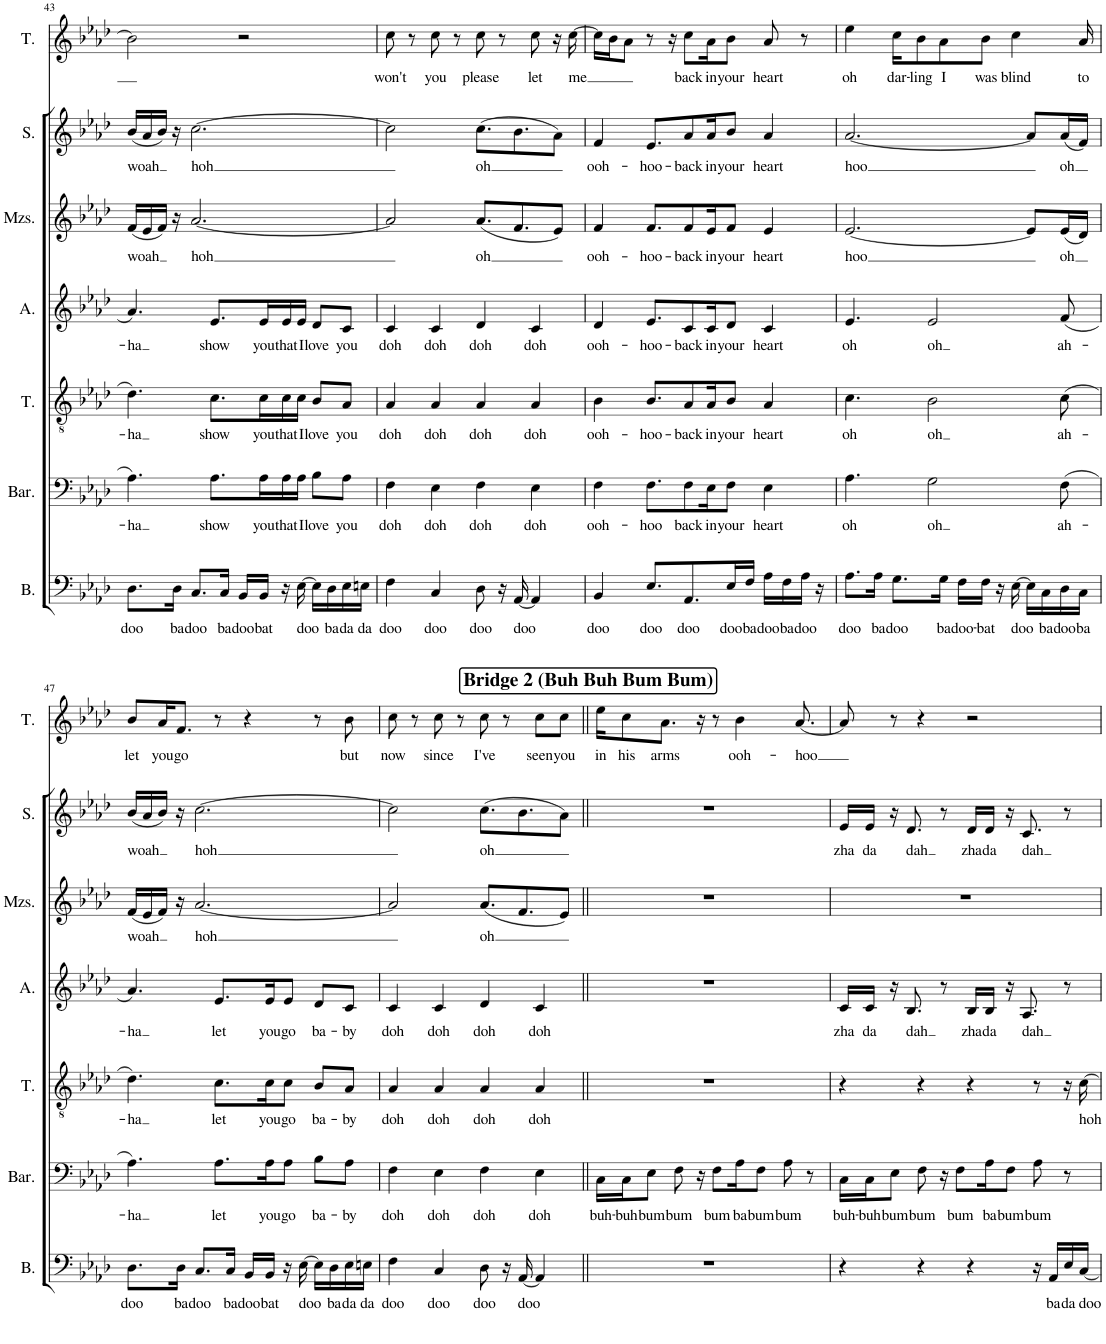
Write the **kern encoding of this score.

**kern	**text	**kern	**text	**kern	**text	**kern	**text	**kern	**text	**kern	**text	**kern	**text
*part7	*part7	*part6	*part6	*part5	*part5	*part4	*part4	*part3	*part3	*part2	*part2	*part1	*part1
*staff7	*staff7	*staff6	*staff6	*staff5	*staff5	*staff4	*staff4	*staff3	*staff3	*staff2	*staff2	*staff1	*staff1
*I"Bass	*	*I"Baritone	*	*I"Tenor	*	*I"Alto	*	*I"Mezzo-soprano	*	*I"Soprano	*	*I"&quot;Tenor&quot;	*
*I'B.	*	*I'Bar.	*	*I'T.	*	*I'A.	*	*I'Mzs.	*	*I'S.	*	*I'T.	*
!!LO:PB:g=z
*clefF4	*	*clefF4	*	*clefGv2	*	*clefG2	*	*clefG2	*	*clefG2	*	*clefG2	*
*k[b-e-a-d-]	*	*k[b-e-a-d-]	*	*k[b-e-a-d-]	*	*k[b-e-a-d-]	*	*k[b-e-a-d-]	*	*k[b-e-a-d-]	*	*k[b-e-a-d-]	*
*M4/4	*	*M4/4	*	*M4/4	*	*M4/4	*	*M4/4	*	*M4/4	*	*M4/4	*
=43	=43	=43	=43	=43	=43	=43	=43	=43	=43	=43	=43	=43	=43
!	!LO:LY:b	!	!LO:LY:b	!	!LO:LY:b	!	!LO:LY:b	!	!LO:LY:b	!	!LO:LY:b	!	!
8.D-\L	doo	4.A-\	ha	4.d-\	ha	4.a-/	ha	(16f/LL	woah	(16b-/LL	woah	2b-\]	.
.	.	.	.	.	.	.	.	16e-/	.	16a-/	.	.	.
.	.	.	.	.	.	.	.	16f/JJ)	.	16b-/JJ)	.	.	.
!	!LO:LY:b	!	!	!	!	!	!	!	!	!	!	!	!
16D-\Jk	ba	.	.	.	.	.	.	16r	.	16r	.	.	.
!	!LO:LY:b	!	!	!	!	!	!	!	!LO:LY:b	!	!LO:LY:b	!	!
8.C/L	doo	.	.	.	.	.	.	[2.a-/	hoh	[2.cc\	hoh	.	.
!	!	!	!LO:LY:b	!	!LO:LY:b	!	!LO:LY:b	!	!	!	!	!	!
.	.	8.A-\L	show	8.c\L	show	8.e-/L	show	.	.	.	.	.	.
!	!LO:LY:b	!	!	!	!	!	!	!	!	!	!	!	!
16C/Jk	ba	.	.	.	.	.	.	.	.	.	.	.	.
!	!LO:LY:b	!	!	!	!	!	!	!	!	!	!	!	!
16BB-/LL	doo	.	.	.	.	.	.	.	.	.	.	2r	.
!	!LO:LY:b	!	!LO:LY:b	!	!LO:LY:b	!	!LO:LY:b	!	!	!	!	!	!
16BB-/JJ	bat	16A-\L	you	16c\L	you	16e-/L	you	.	.	.	.	.	.
!	!	!	!LO:LY:b	!	!LO:LY:b	!	!LO:LY:b	!	!	!	!	!	!
16r	.	16A-\	that	16c\	that	16e-/	that	.	.	.	.	.	.
!	!LO:LY:b	!	!LO:LY:b	!	!LO:LY:b	!	!LO:LY:b	!	!	!	!	!	!
[16E-\	doo	16A-\JJ	I	16c\JJ	I	16e-/JJ	I	.	.	.	.	.	.
!	!	!	!LO:LY:b	!	!LO:LY:b	!	!LO:LY:b	!	!	!	!	!	!
16E-\LL]	.	8B-\L	love	8B-/L	love	8d-/L	love	.	.	.	.	.	.
!	!LO:LY:b	!	!	!	!	!	!	!	!	!	!	!	!
16D-\	ba	.	.	.	.	.	.	.	.	.	.	.	.
!	!LO:LY:b	!	!LO:LY:b	!	!LO:LY:b	!	!LO:LY:b	!	!	!	!	!	!
16E-\	da	8A-\J	you	8A-/J	you	8c/J	you	.	.	.	.	.	.
!	!LO:LY:b	!	!	!	!	!	!	!	!	!	!	!	!
16En\JJ	da	.	.	.	.	.	.	.	.	.	.	.	.
=44	=44	=44	=44	=44	=44	=44	=44	=44	=44	=44	=44	=44	=44
!	!LO:LY:b	!	!LO:LY:b	!	!LO:LY:b	!	!LO:LY:b	!	!	!	!	!	!LO:LY:b
4F\	doo	4F\	doh	4A-/	doh	4c/	doh	2a-/]	.	2cc\]	.	8cc\	won't
.	.	.	.	.	.	.	.	.	.	.	.	8r	.
!	!LO:LY:b	!	!LO:LY:b	!	!LO:LY:b	!	!LO:LY:b	!	!	!	!	!	!LO:LY:b
4C/	doo	4E-\	doh	4A-/	doh	4c/	doh	.	.	.	.	8cc\	you
.	.	.	.	.	.	.	.	.	.	.	.	8r	.
!	!LO:LY:b	!	!LO:LY:b	!	!LO:LY:b	!	!LO:LY:b	!	!LO:LY:b	!	!LO:LY:b	!	!LO:LY:b
8D-\	doo	4F\	doh	4A-/	doh	4d-/	doh	(8.a-/L	oh	(8.cc\L	oh	8cc\	please
16r	.	.	.	.	.	.	.	.	.	.	.	8r	.
!	!LO:LY:b	!	!	!	!	!	!	!	!	!	!	!	!
[16AA-/	doo	.	.	.	.	.	.	8.f/	.	8.b-\	.	.	.
!	!	!	!LO:LY:b	!	!LO:LY:b	!	!LO:LY:b	!	!	!	!	!	!LO:LY:b
4AA-/]	.	4E-\	doh	4A-/	doh	4c/	doh	.	.	.	.	8cc\	let
.	.	.	.	.	.	.	.	8e-/J)	.	8a-\J)	.	16r	.
!	!	!	!	!	!	!	!	!	!	!	!	!	!LO:LY:b
.	.	.	.	.	.	.	.	.	.	.	.	[16cc\	me
=45	=45	=45	=45	=45	=45	=45	=45	=45	=45	=45	=45	=45	=45
!	!LO:LY:b	!	!LO:LY:b	!	!LO:LY:b	!	!LO:LY:b	!	!LO:LY:b	!	!LO:LY:b	!	!
4BB-/	doo	4F\	ooh-	4B-\	ooh-	4d-/	ooh-	4f/	ooh-	4f/	ooh-	16cc\LL]	.
.	.	.	.	.	.	.	.	.	.	.	.	16b-\J	.
.	.	.	.	.	.	.	.	.	.	.	.	8a-\J	.
!	!LO:LY:b	!	!LO:LY:b	!	!LO:LY:b	!	!LO:LY:b	!	!LO:LY:b	!	!LO:LY:b	!	!
8.E-/L	doo	8.F\L	-hoo	8.B-/L	-hoo-	8.e-/L	-hoo-	8.f/L	-hoo-	8.e-/L	-hoo-	8r	.
.	.	.	.	.	.	.	.	.	.	.	.	16r	.
!	!LO:LY:b	!	!LO:LY:b	!	!LO:LY:b	!	!LO:LY:b	!	!LO:LY:b	!	!LO:LY:b	!	!LO:LY:b
8.AA-/	doo	8F\	back	8A-/	back	8c/	back	8f/	back	8a-/	back	8cc\L	back
!	!	!	!LO:LY:b	!	!LO:LY:b	!	!LO:LY:b	!	!LO:LY:b	!	!LO:LY:b	!	!LO:LY:b
.	.	16E-\K	in	16A-/K	in	16c/K	in	16e-/K	in	16a-/K	in	16a-\K	in
!	!LO:LY:b	!	!LO:LY:b	!	!LO:LY:b	!	!LO:LY:b	!	!LO:LY:b	!	!LO:LY:b	!	!LO:LY:b
16E-/L	doo	8F\J	your	8B-/J	your	8d-/J	your	8f/J	your	8b-/J	your	8b-\J	your
!	!LO:LY:b	!	!	!	!	!	!	!	!	!	!	!	!
16F/JJ	ba	.	.	.	.	.	.	.	.	.	.	.	.
!	!LO:LY:b	!	!LO:LY:b	!	!LO:LY:b	!	!LO:LY:b	!	!LO:LY:b	!	!LO:LY:b	!	!LO:LY:b
16A-\LL	doo	4E-\	heart	4A-/	heart	4c/	heart	4e-/	heart	4a-/	heart	8a-/	heart
!	!LO:LY:b	!	!	!	!	!	!	!	!	!	!	!	!
16F\	ba	.	.	.	.	.	.	.	.	.	.	.	.
!	!LO:LY:b	!	!	!	!	!	!	!	!	!	!	!	!
16A-\JJ	doo	.	.	.	.	.	.	.	.	.	.	8r	.
16r	.	.	.	.	.	.	.	.	.	.	.	.	.
=46	=46	=46	=46	=46	=46	=46	=46	=46	=46	=46	=46	=46	=46
!	!LO:LY:b	!	!LO:LY:b	!	!LO:LY:b	!	!LO:LY:b	!	!LO:LY:b	!	!LO:LY:b	!	!LO:LY:b
8.A-\L	doo	4.A-\	oh	4.c\	oh	4.e-/	oh	[2.e-/	hoo	[2.a-/	hoo	4ee-\	oh
!	!LO:LY:b	!	!	!	!	!	!	!	!	!	!	!	!
16A-\Jk	ba	.	.	.	.	.	.	.	.	.	.	.	.
!	!LO:LY:b	!	!	!	!	!	!	!	!	!	!	!	!LO:LY:b
8.G\L	doo	.	.	.	.	.	.	.	.	.	.	16cc\KL	dar-
!	!	!	!	!	!	!	!	!	!	!	!	!	!LO:LY:b
.	.	.	.	.	.	.	.	.	.	.	.	8b-\	-ling
!	!	!	!LO:LY:b	!	!LO:LY:b	!	!LO:LY:b	!	!	!	!	!	!
.	.	2G\	oh	2B-\	oh	2e-/	oh	.	.	.	.	.	.
!	!LO:LY:b	!	!	!	!	!	!	!	!	!	!	!	!LO:LY:b
16G\Jk	ba	.	.	.	.	.	.	.	.	.	.	8a-\	I
!	!LO:LY:b	!	!	!	!	!	!	!	!	!	!	!	!
16F\LL	doo-	.	.	.	.	.	.	.	.	.	.	.	.
!	!LO:LY:b	!	!	!	!	!	!	!	!	!	!	!	!LO:LY:b
16F\JJ	-bat	.	.	.	.	.	.	.	.	.	.	8b-\J	was
16r	.	.	.	.	.	.	.	.	.	.	.	.	.
!	!LO:LY:b	!	!	!	!	!	!	!	!	!	!	!	!LO:LY:b
[16E-\	doo	.	.	.	.	.	.	.	.	.	.	4cc\	blind
16E-\LL]	.	.	.	.	.	.	.	8e-/L]	.	8a-/L]	.	.	.
!	!LO:LY:b	!	!	!	!	!	!	!	!	!	!	!	!
16C\	ba	.	.	.	.	.	.	.	.	.	.	.	.
!	!LO:LY:b	!	!LO:LY:b	!	!LO:LY:b	!	!LO:LY:b	!	!LO:LY:b	!	!LO:LY:b	!	!
16D-\	doo	(8F\	ah-	(8c\	ah-	(8f/	ah-	(16e-/L	oh	(16a-/L	oh	.	.
!	!LO:LY:b	!	!	!	!	!	!	!	!	!	!	!	!LO:LY:b
16C\JJ	ba	.	.	.	.	.	.	16d-/JJ)	.	16f/JJ)	.	16a-/	to
!!LO:LB:g=z
=47	=47	=47	=47	=47	=47	=47	=47	=47	=47	=47	=47	=47	=47
!	!LO:LY:b	!	!LO:LY:b	!	!LO:LY:b	!	!LO:LY:b	!	!LO:LY:b	!	!LO:LY:b	!	!LO:LY:b
8.D-\L	doo	4.A-\)	ha	4.d-\)	ha	4.a-/)	ha	(16f/LL	woah	(16b-/LL	woah	8b-/L	let
.	.	.	.	.	.	.	.	16e-/	.	16a-/	.	.	.
!	!	!	!	!	!	!	!	!	!	!	!	!	!LO:LY:b
.	.	.	.	.	.	.	.	16f/JJ)	.	16b-/JJ)	.	16a-/K	you
!	!LO:LY:b	!	!	!	!	!	!	!	!	!	!	!	!LO:LY:b
16D-\Jk	ba	.	.	.	.	.	.	16r	.	16r	.	8.f/J	go
!	!LO:LY:b	!	!	!	!	!	!	!	!LO:LY:b	!	!LO:LY:b	!	!
8.C/L	doo	.	.	.	.	.	.	[2.a-/	hoh	[2.cc\	hoh	.	.
!	!	!	!LO:LY:b	!	!LO:LY:b	!	!LO:LY:b	!	!	!	!	!	!
.	.	8.A-\L	let	8.c\L	let	8.e-/L	let	.	.	.	.	8r	.
!	!LO:LY:b	!	!	!	!	!	!	!	!	!	!	!	!
16C/Jk	ba	.	.	.	.	.	.	.	.	.	.	.	.
!	!LO:LY:b	!	!	!	!	!	!	!	!	!	!	!	!
16BB-/LL	doo	.	.	.	.	.	.	.	.	.	.	4r	.
!	!LO:LY:b	!	!LO:LY:b	!	!LO:LY:b	!	!LO:LY:b	!	!	!	!	!	!
16BB-/JJ	bat	16A-\K	you	16c\K	you	16e-/K	you	.	.	.	.	.	.
!	!	!	!LO:LY:b	!	!LO:LY:b	!	!LO:LY:b	!	!	!	!	!	!
16r	.	8A-\J	go	8c\J	go	8e-/J	go	.	.	.	.	.	.
!	!LO:LY:b	!	!	!	!	!	!	!	!	!	!	!	!
[16E-\	doo	.	.	.	.	.	.	.	.	.	.	.	.
!	!	!	!LO:LY:b	!	!LO:LY:b	!	!LO:LY:b	!	!	!	!	!	!
16E-\LL]	.	8B-\L	ba-	8B-/L	ba-	8d-/L	ba-	.	.	.	.	8r	.
!	!LO:LY:b	!	!	!	!	!	!	!	!	!	!	!	!
16D-\	ba	.	.	.	.	.	.	.	.	.	.	.	.
!	!LO:LY:b	!	!LO:LY:b	!	!LO:LY:b	!	!LO:LY:b	!	!	!	!	!	!LO:LY:b
16E-\	da	8A-\J	-by	8A-/J	-by	8c/J	-by	.	.	.	.	8b-\	but
!	!LO:LY:b	!	!	!	!	!	!	!	!	!	!	!	!
16En\JJ	da	.	.	.	.	.	.	.	.	.	.	.	.
=48	=48	=48	=48	=48	=48	=48	=48	=48	=48	=48	=48	=48	=48
!	!LO:LY:b	!	!LO:LY:b	!	!LO:LY:b	!	!LO:LY:b	!	!	!	!	!	!LO:LY:b
4F\	doo	4F\	doh	4A-/	doh	4c/	doh	2a-/]	.	2cc\]	.	8cc\	now
.	.	.	.	.	.	.	.	.	.	.	.	8r	.
!	!LO:LY:b	!	!LO:LY:b	!	!LO:LY:b	!	!LO:LY:b	!	!	!	!	!	!LO:LY:b
4C/	doo	4E-\	doh	4A-/	doh	4c/	doh	.	.	.	.	8cc\	since
.	.	.	.	.	.	.	.	.	.	.	.	8r	.
!	!LO:LY:b	!	!LO:LY:b	!	!LO:LY:b	!	!LO:LY:b	!	!LO:LY:b	!	!LO:LY:b	!	!LO:LY:b
8D-\	doo	4F\	doh	4A-/	doh	4d-/	doh	(8.a-/L	oh	(8.cc\L	oh	8cc\	I've
16r	.	.	.	.	.	.	.	.	.	.	.	8r	.
!	!LO:LY:b	!	!	!	!	!	!	!	!	!	!	!	!
[16AA-/	doo	.	.	.	.	.	.	8.f/	.	8.b-\	.	.	.
!	!	!	!LO:LY:b	!	!LO:LY:b	!	!LO:LY:b	!	!	!	!	!	!LO:LY:b
4AA-/]	.	4E-\	doh	4A-/	doh	4c/	doh	.	.	.	.	8cc\L	seen
!	!	!	!	!	!	!	!	!	!	!	!	!	!LO:LY:b
.	.	.	.	.	.	.	.	8e-/J)	.	8a-\J)	.	8cc\J	you
!!LO:REH:place=s1:a:B:cj:fs=14:t=Bridge 2 (Buh Buh Bum Bum)
=49||	=49||	=49||	=49||	=49||	=49||	=49||	=49||	=49||	=49||	=49||	=49||	=49||	=49||
!	!	!	!LO:LY:b	!	!	!	!	!	!	!	!	!	!LO:LY:b
1r	.	16C\LL	buh-	1r	.	1r	.	1r	.	1r	.	16ee-\KL	in
!	!	!	!LO:LY:b	!	!	!	!	!	!	!	!	!	!LO:LY:b
.	.	16C\J	-buh	.	.	.	.	.	.	.	.	8cc\	his
!	!	!	!LO:LY:b	!	!	!	!	!	!	!	!	!	!
.	.	8E-\J	bum	.	.	.	.	.	.	.	.	.	.
!	!	!	!	!	!	!	!	!	!	!	!	!	!LO:LY:b
.	.	.	.	.	.	.	.	.	.	.	.	8.a-\J	arms
!	!	!	!LO:LY:b	!	!	!	!	!	!	!	!	!	!
.	.	8F\	bum	.	.	.	.	.	.	.	.	.	.
.	.	16r	.	.	.	.	.	.	.	.	.	16r	.
!	!	!	!LO:LY:b	!	!	!	!	!	!	!	!	!	!
.	.	8F\L	bum	.	.	.	.	.	.	.	.	8r	.
!	!	!	!LO:LY:b	!	!	!	!	!	!	!	!	!	!LO:LY:b
.	.	16A-\K	ba	.	.	.	.	.	.	.	.	4b-\	ooh-
!	!	!	!LO:LY:b	!	!	!	!	!	!	!	!	!	!
.	.	8F\J	bum	.	.	.	.	.	.	.	.	.	.
!	!	!	!LO:LY:b	!	!	!	!	!	!	!	!	!	!
.	.	8A-\	bum	.	.	.	.	.	.	.	.	.	.
!	!	!	!	!	!	!	!	!	!	!	!	!	!LO:LY:b
.	.	.	.	.	.	.	.	.	.	.	.	[8.a-/	-hoo
.	.	8r	.	.	.	.	.	.	.	.	.	.	.
=50	=50	=50	=50	=50	=50	=50	=50	=50	=50	=50	=50	=50	=50
!	!	!	!LO:LY:b	!	!	!	!LO:LY:b	!	!	!	!LO:LY:b	!	!
4r	.	16C\LL	buh-	4r	.	16c/LL	zha	1r	.	16e-/LL	zha	8a-/]	.
!	!	!	!LO:LY:b	!	!	!	!LO:LY:b	!	!	!	!LO:LY:b	!	!
.	.	16C\J	-buh	.	.	16c/JJ	da	.	.	16e-/JJ	da	.	.
!	!	!	!LO:LY:b	!	!	!	!	!	!	!	!	!	!
.	.	8E-\J	bum	.	.	16r	.	.	.	16r	.	8r	.
!	!	!	!	!	!	!	!LO:LY:b	!	!	!	!LO:LY:b	!	!
.	.	.	.	.	.	8.B-/	dah	.	.	8.d-/	dah	.	.
!	!	!	!LO:LY:b	!	!	!	!	!	!	!	!	!	!
4r	.	8F\	bum	4r	.	.	.	.	.	.	.	4r	.
.	.	16r	.	.	.	8r	.	.	.	8r	.	.	.
!	!	!	!LO:LY:b	!	!	!	!	!	!	!	!	!	!
.	.	8F\L	bum	.	.	.	.	.	.	.	.	.	.
!	!	!	!	!	!	!	!LO:LY:b	!	!	!	!LO:LY:b	!	!
4r	.	.	.	4r	.	16B-/LL	zha	.	.	16d-/LL	zha	2r	.
!	!	!	!LO:LY:b	!	!	!	!LO:LY:b	!	!	!	!LO:LY:b	!	!
.	.	16A-\K	ba	.	.	16B-/JJ	da	.	.	16d-/JJ	da	.	.
!	!	!	!LO:LY:b	!	!	!	!	!	!	!	!	!	!
.	.	8F\J	bum	.	.	16r	.	.	.	16r	.	.	.
!	!	!	!	!	!	!	!LO:LY:b	!	!	!	!LO:LY:b	!	!
.	.	.	.	.	.	8.A-/	dah	.	.	8.c/	dah	.	.
!	!	!	!LO:LY:b	!	!	!	!	!	!	!	!	!	!
16r	.	8A-\	bum	8r	.	.	.	.	.	.	.	.	.
!	!LO:LY:b	!	!	!	!	!	!	!	!	!	!	!	!
16AA-/LL	ba	.	.	.	.	.	.	.	.	.	.	.	.
!	!LO:LY:b	!	!	!	!	!	!	!	!	!	!	!	!
16E-/	da	8r	.	16r	.	8r	.	.	.	8r	.	.	.
!	!LO:LY:b	!	!	!	!LO:LY:b	!	!	!	!	!	!	!	!
[16C/JJ	doo	.	.	[16c\	hoh	.	.	.	.	.	.	.	.
=	=	=	=	=	=	=	=	=	=	=	=	=	=
*-	*-	*-	*-	*-	*-	*-	*-	*-	*-	*-	*-	*-	*-
